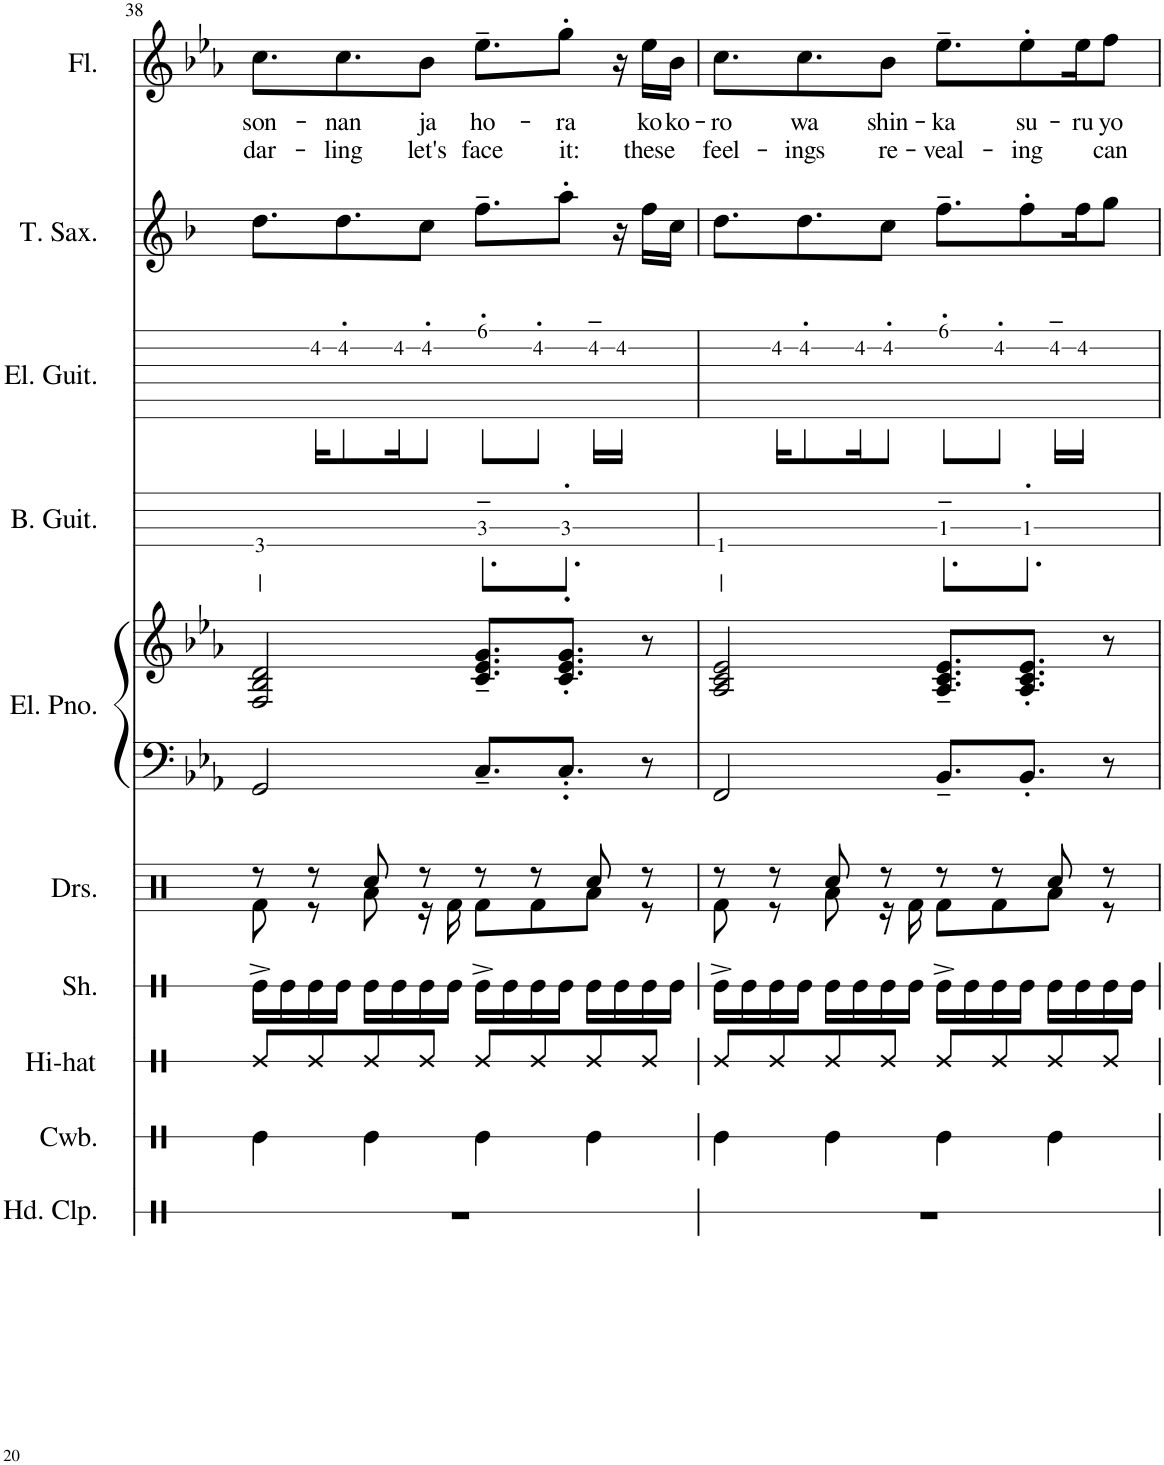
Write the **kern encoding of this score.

**kern	**kern	**kern	**kern	**kern	**kern	**kern	**kern	**kern	**kern	**kern	**text	**text
*part10	*part9	*part8	*part7	*part6	*part5	*part5	*part4	*part3	*part2	*part1	*part1	*part1
*staff11	*staff10	*staff9	*staff8	*staff7	*staff6	*staff5	*staff4	*staff3	*staff2	*staff1	*staff1	*staff1
*I"Hand Clap	*I"Cowbell	*I"Hi-hat	*I"Shaker	*I"Drumset	*I"Electric Piano	*	*I"Bass Guitar	*I"Electric Guitar (Muted)	*I"Tenor Saxophone	*I"Flute	*	*
*I'Hd. Clp.	*I'Cwb.	*I'Hi-hat	*I'Sh.	*I'Drs.	*I'El. Pno.	*	*I'B. Guit.	*I'El. Guit.	*I'T. Sax.	*I'Fl.	*	*
!!LO:PB:g=z
*clefX	*clefX	*clefX	*clefX	*clefX	*clefF4	*clefG2	*	*	*clefG2	*clefG2	*	*
*	*	*	*	*	*	*	*	*	*Trd8c14	*	*	*
*k[]	*k[]	*k[]	*k[]	*k[]	*k[b-e-a-]	*k[b-e-a-]	*k[b-e-a-]	*k[b-e-a-]	*k[b-]	*k[b-e-a-]	*	*
*M4/4	*M4/4	*M4/4	*M4/4	*M4/4	*M4/4	*M4/4	*M4/4	*M4/4	*M4/4	*M4/4	*	*
*met(c)	*met(c)	*met(c)	*met(c)	*met(c)	*met(c)	*met(c)	*met(c)	*met(c)	*met(c)	*met(c)	*	*
=38	=38	=38	=38	=38	=38	=38	=38	=38	=38	=38	=38	=38
*	*	*	*	*^	*	*	*	*	*	*	*	*
!	!	!	!	!	!	!	!	!	!	!	!	!LO:LY:b	!LO:LY:b
1r	4Re\	8Re/L	16Re^\LL	8r	8Rf\	2GG/	2F/ 2B-/ 2d/	2GGG\	8r	8.dd\L	8.cc\L	son-	dar-
.	.	.	16Re\	.	.	.	.	.	.	.	.	.	.
.	.	8Re/	16Re\	8r	8r	.	.	.	16e-\KL	.	.	.	.
!	!	!	!	!	!	!	!	!	!	!	!	!LO:LY:b	!LO:LY:b
.	.	.	16Re\JJ	.	.	.	.	.	8e-'\	8.dd\	8.cc\	-nan	-ling
.	4Re\	8Re/	16Re\LL	8Rcc/	8Ra\	.	.	.	.	.	.	.	.
.	.	.	16Re\	.	.	.	.	.	16e-\K	.	.	.	.
!	!	!	!	!	!	!	!	!	!	!	!	!LO:LY:b	!LO:LY:b
.	.	8Re/J	16Re\	8r	16r	.	.	.	8e-'\J	8cc\J	8b-\J	ja	let's
.	.	.	16Re\JJ	.	16Rf\	.	.	.	.	.	.	.	.
!	!	!	!	!	!	!	!	!	!	!	!	!LO:LY:b	!LO:LY:b
.	4Re\	8Re/L	16Re^\LL	8r	8Rf\L	8.C~/L	8.c/~ 8.e-/~ 8.g/~L	8.CC~\L	8b-'\L	8.ff~\L	8.ee-~\L	ho-	face
.	.	.	16Re\	.	.	.	.	.	.	.	.	.	.
.	.	8Re/	16Re\	8r	8Rf\	.	.	.	8e-'\J	.	.	.	.
!	!	!	!	!	!	!	!	!	!	!	!	!LO:LY:b	!LO:LY:b
.	.	.	16Re\JJ	.	.	8.C'</J	8.c/' 8.e-/' 8.g/'J	8.CC'<\J	.	8aa'\J	8gg'\J	-ra	it:
.	4Re\	8Re/	16Re\LL	8Rcc/	8Ra\J	.	.	.	16e-~\LL	.	.	.	.
.	.	.	16Re\	.	.	.	.	.	16e-\JJ	16r	16r	.	.
!	!	!	!	!	!	!	!	!	!	!	!	!LO:LY:b	!LO:LY:b
.	.	8Re/J	16Re\	8r	8r	8r	8r	8r	8r	16ff\LL	16ee-\LL	ko-	these
!	!	!	!	!	!	!	!	!	!	!	!	!LO:LY:b	!
.	.	.	16Re\JJ	.	.	.	.	.	.	16cc\JJ	16b-\JJ	-ko-	.
=39	=39	=39	=39	=39	=39	=39	=39	=39	=39	=39	=39	=39	=39
!	!	!	!	!	!	!	!	!	!	!	!	!LO:LY:b	!LO:LY:b
1r	4Re\	8Re/L	16Re^\LL	8r	8Rf\	2FF/	2A-/ 2c/ 2e-/	2FFF\	8r	8.dd\L	8.cc\L	-ro	feel-
.	.	.	16Re\	.	.	.	.	.	.	.	.	.	.
.	.	8Re/	16Re\	8r	8r	.	.	.	16e-\KL	.	.	.	.
!	!	!	!	!	!	!	!	!	!	!	!	!LO:LY:b	!LO:LY:b
.	.	.	16Re\JJ	.	.	.	.	.	8e-'\	8.dd\	8.cc\	wa	-ings
.	4Re\	8Re/	16Re\LL	8Rcc/	8Ra\	.	.	.	.	.	.	.	.
.	.	.	16Re\	.	.	.	.	.	16e-\K	.	.	.	.
!	!	!	!	!	!	!	!	!	!	!	!	!LO:LY:b	!LO:LY:b
.	.	8Re/J	16Re\	8r	16r	.	.	.	8e-'\J	8cc\J	8b-\J	shin-	re-
.	.	.	16Re\JJ	.	16Rf\	.	.	.	.	.	.	.	.
!	!	!	!	!	!	!	!	!	!	!	!	!LO:LY:b	!LO:LY:b
.	4Re\	8Re/L	16Re^\LL	8r	8Rf\L	8.BB-~/L	8.A-/~ 8.c/~ 8.e-/~L	8.BBB-~\L	8b-'\L	8.ff~\L	8.ee-~\L	-ka	-veal-
.	.	.	16Re\	.	.	.	.	.	.	.	.	.	.
.	.	8Re/	16Re\	8r	8Rf\	.	.	.	8e-'\J	.	.	.	.
!	!	!	!	!	!	!	!	!	!	!	!	!LO:LY:b	!LO:LY:b
.	.	.	16Re\JJ	.	.	8.BB-'/J	8.A-/' 8.c/' 8.e-/'J	8.BBB-'\J	.	8ff'\	8ee-'\	su-	-ing
.	4Re\	8Re/	16Re\LL	8Rcc/	8Ra\J	.	.	.	16e-~\LL	.	.	.	.
!	!	!	!	!	!	!	!	!	!	!	!	!LO:LY:b	!
.	.	.	16Re\	.	.	.	.	.	16e-\JJ	16ff\K	16ee-\K	-ru	.
!	!	!	!	!	!	!	!	!	!	!	!	!LO:LY:b	!LO:LY:b
.	.	8Re/J	16Re\	8r	8r	8r	8r	8r	8r	8gg\J	8ff\J	yo	can
.	.	.	16Re\JJ	.	.	.	.	.	.	.	.	.	.
*	*	*	*	*v	*v	*	*	*	*	*	*	*	*
=	=	=	=	=	=	=	=	=	=	=	=	=
*-	*-	*-	*-	*-	*-	*-	*-	*-	*-	*-	*-	*-
